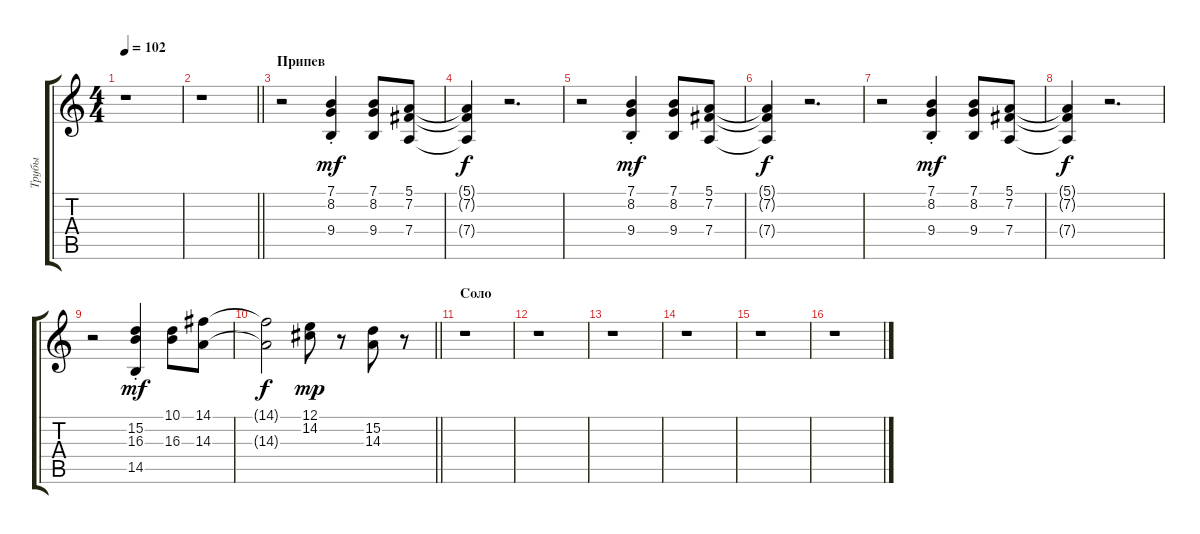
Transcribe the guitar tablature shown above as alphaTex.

\track ("Трубы" "Трубы") {instrument brasssection}
\staff {score tabs}
\tuning (E4 B3 G3 D3 A2 E2) {hide}
\ts (4 4)
\tempo 102
\clef g2
\ks c
r.1{dy f} |
\barLineRight lightlight
r.1 |
\section ("" "Припев")
r.2 (7.1{st} 8.2{st} 9.4{st}).4{dy mf} (7.1 8.2 9.4).8 (5.1 7.2 7.4).8 |
(5.1{t} 7.2{t} 7.4{t}).4{dy f} r.2{d} |
r.2 (7.1{st} 8.2{st} 9.4{st}).4{dy mf} (7.1 8.2 9.4).8 (5.1 7.2 7.4).8 |
(5.1{t} 7.2{t} 7.4{t}).4{dy f} r.2{d} |
r.2 (7.1{st} 8.2{st} 9.4{st}).4{dy mf} (7.1 8.2 9.4).8 (5.1 7.2 7.4).8 |
(5.1{t} 7.2{t} 7.4{t}).4{dy f} r.2{d} |
r.2 (15.2{st} 16.3{st} 14.5{st}).4{dy mf} (10.1 16.3).8 (14.1 14.3).8 |
\barLineRight lightlight
(14.1{t} 14.3{t}).2{dy f} (12.1 14.2).8{dy mp} r.8 (15.2 14.3).8 r.8 |
\section ("" "Соло")
r.1 |
r.1 |
r.1 |
r.1 |
r.1 |
r.1
